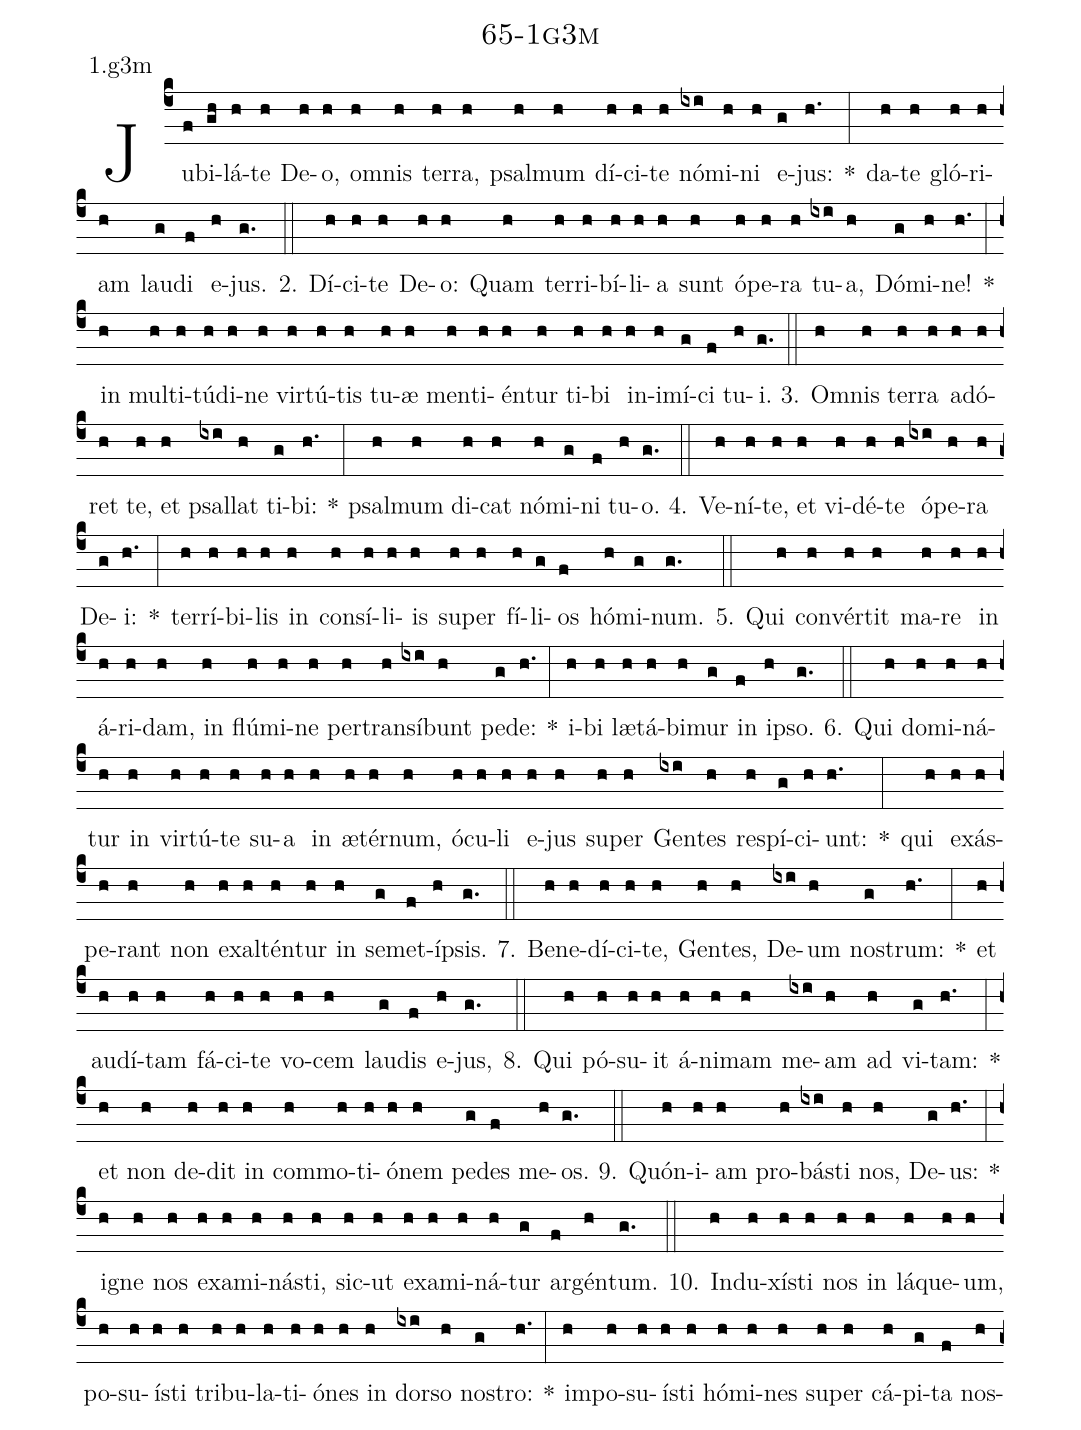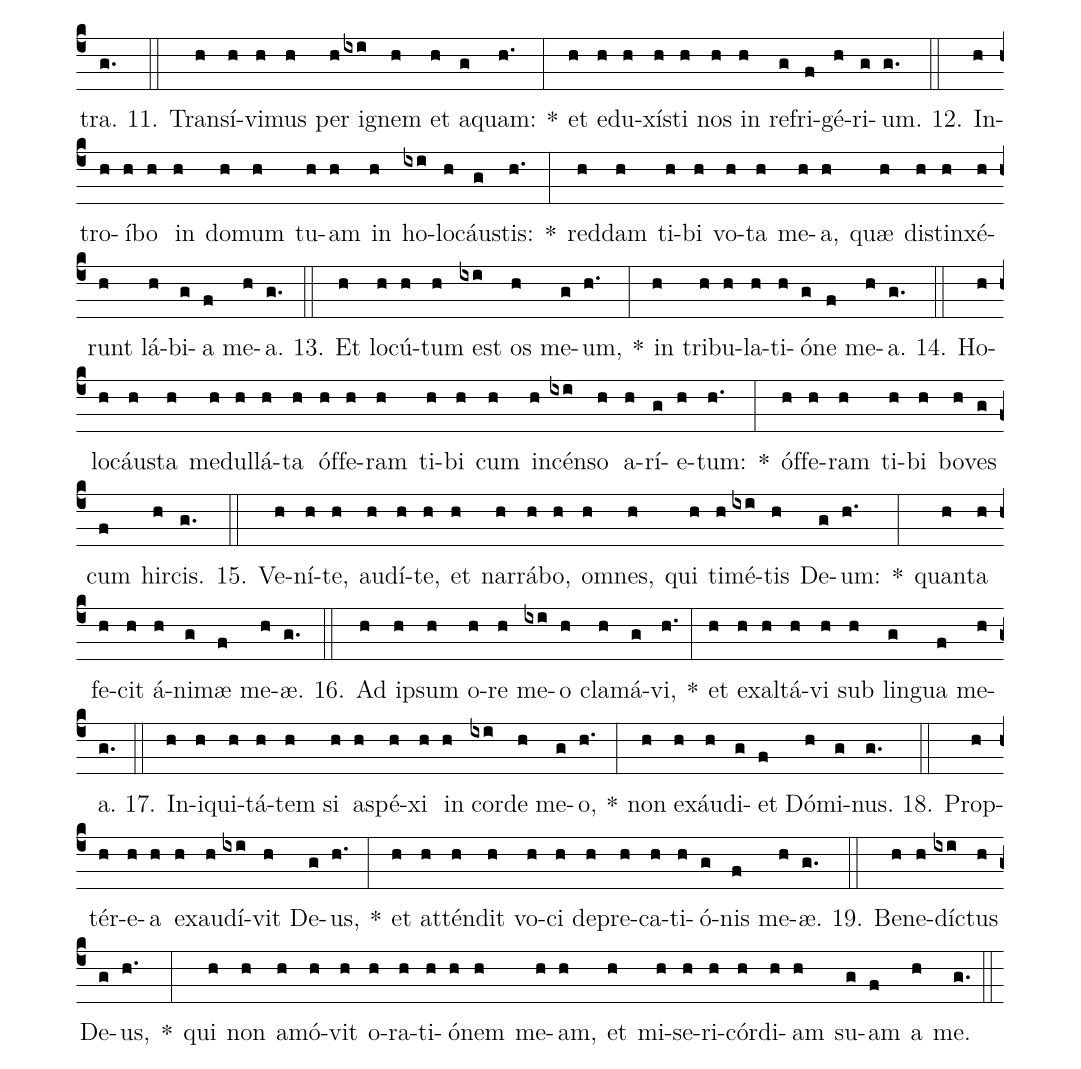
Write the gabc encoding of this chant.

name: 65-1g3m;
annotation: 1.g3m;
%%
(c4)Ju(f)bi(gh)lá(h)te(h) De(h)o,(h) om(h)nis(h) ter(h)ra,(h) psal(h)mum(h) dí(h)ci(h)te(h) nó(ixi)mi(h)ni(h) e(g)jus:(h.) *(:) da(h)te(h) gló(h)ri(h)am(h) lau(g)di(f) e(h)jus.(g.) (::)
2. Dí(h)ci(h)te(h) De(h)o:(h) Quam(h) ter(h)ri(h)bí(h)li(h)a(h) sunt(h) ó(h)pe(h)ra(h) tu(ixi)a,(h) Dó(g)mi(h)ne!(h.) *(:) in(h) mul(h)ti(h)tú(h)di(h)ne(h) vir(h)tú(h)tis(h) tu(h)æ(h) men(h)ti(h)én(h)tur(h) ti(h)bi(h) in(h)i(h)mí(g)ci(f) tu(h)i.(g.) (::)
3. Om(h)nis(h) ter(h)ra(h) ad(h)ó(h)ret(h) te,(h) et(h) psal(ixi)lat(h) ti(g)bi:(h.) *(:) psal(h)mum(h) di(h)cat(h) nó(h)mi(g)ni(f) tu(h)o.(g.) (::)
4. Ve(h)ní(h)te,(h) et(h) vi(h)dé(h)te(h) ó(ixi)pe(h)ra(h) De(g)i:(h.) *(:) ter(h)rí(h)bi(h)lis(h) in(h) con(h)sí(h)li(h)is(h) su(h)per(h) fí(h)li(g)os(f) hó(h)mi(g)num.(g.) (::)
5. Qui(h) con(h)vér(h)tit(h) ma(h)re(h) in(h) á(h)ri(h)dam,(h) in(h) flú(h)mi(h)ne(h) per(h)trans(h)í(ixi)bunt(h) pe(g)de:(h.) *(:) i(h)bi(h) læ(h)tá(h)bi(h)mur(g) in(f) ip(h)so.(g.) (::)
6. Qui(h) do(h)mi(h)ná(h)tur(h) in(h) vir(h)tú(h)te(h) su(h)a(h) in(h) æ(h)tér(h)num,(h) ó(h)cu(h)li(h) e(h)jus(h) su(h)per(h) Gen(ixi)tes(h) re(h)spí(g)ci(h)unt:(h.) *(:) qui(h) ex(h)ás(h)pe(h)rant(h) non(h) ex(h)al(h)tén(h)tur(h) in(h) se(g)met(f)íp(h)sis.(g.) (::)
7. Be(h)ne(h)dí(h)ci(h)te,(h) Gen(h)tes,(h) De(ixi)um(h) nos(g)trum:(h.) *(:) et(h) au(h)dí(h)tam(h) fá(h)ci(h)te(h) vo(h)cem(h) lau(g)dis(f) e(h)jus,(g.) (::)
8. Qui(h) pó(h)su(h)it(h) á(h)ni(h)mam(h) me(ixi)am(h) ad(h) vi(g)tam:(h.) *(:) et(h) non(h) de(h)dit(h) in(h) com(h)mo(h)ti(h)ó(h)nem(h) pe(g)des(f) me(h)os.(g.) (::)
9. Quón(h)i(h)am(h) pro(h)bás(ixi)ti(h) nos,(h) De(g)us:(h.) *(:) i(h)gne(h) nos(h) ex(h)a(h)mi(h)nás(h)ti,(h) sic(h)ut(h) ex(h)a(h)mi(h)ná(h)tur(g) ar(f)gén(h)tum.(g.) (::)
10. In(h)du(h)xís(h)ti(h) nos(h) in(h) lá(h)que(h)um,(h) po(h)su(h)ís(h)ti(h) tri(h)bu(h)la(h)ti(h)ó(h)nes(h) in(h) dor(ixi)so(h) nos(g)tro:(h.) *(:) im(h)po(h)su(h)ís(h)ti(h) hó(h)mi(h)nes(h) su(h)per(h) cá(h)pi(g)ta(f) nos(h)tra.(g.) (::)
11. Trans(h)í(h)vi(h)mus(h) per(h) i(ixi)gnem(h) et(h) a(g)quam:(h.) *(:) et(h) e(h)du(h)xís(h)ti(h) nos(h) in(h) re(g)fri(f)gé(h)ri(g)um.(g.) (::)
12. In(h)tro(h)í(h)bo(h) in(h) do(h)mum(h) tu(h)am(h) in(h) ho(ixi)lo(h)cáus(g)tis:(h.) *(:) red(h)dam(h) ti(h)bi(h) vo(h)ta(h) me(h)a,(h) quæ(h) di(h)stin(h)xé(h)runt(h) lá(h)bi(g)a(f) me(h)a.(g.) (::)
13. Et(h) lo(h)cú(h)tum(h) est(ixi) os(h) me(g)um,(h.) *(:) in(h) tri(h)bu(h)la(h)ti(h)ó(g)ne(f) me(h)a.(g.) (::)
14. Ho(h)lo(h)cáus(h)ta(h) me(h)dul(h)lá(h)ta(h) óf(h)fe(h)ram(h) ti(h)bi(h) cum(h) in(h)cén(ixi)so(h) a(h)rí(g)e(h)tum:(h.) *(:) óf(h)fe(h)ram(h) ti(h)bi(h) bo(h)ves(g) cum(f) hir(h)cis.(g.) (::)
15. Ve(h)ní(h)te,(h) au(h)dí(h)te,(h) et(h) nar(h)rá(h)bo,(h) om(h)nes,(h) qui(h) ti(h)mé(ixi)tis(h) De(g)um:(h.) *(:) quan(h)ta(h) fe(h)cit(h) á(h)ni(g)mæ(f) me(h)æ.(g.) (::)
16. Ad(h) ip(h)sum(h) o(h)re(h) me(ixi)o(h) cla(h)má(g)vi,(h.) *(:) et(h) ex(h)al(h)tá(h)vi(h) sub(h) lin(g)gua(f) me(h)a.(g.) (::)
17. In(h)i(h)qui(h)tá(h)tem(h) si(h) a(h)spé(h)xi(h) in(h) cor(ixi)de(h) me(g)o,(h.) *(:) non(h) ex(h)áu(h)di(g)et(f) Dó(h)mi(g)nus.(g.) (::)
18. Prop(h)tér(h)e(h)a(h) ex(h)au(h)dí(ixi)vit(h) De(g)us,(h.) *(:) et(h) at(h)tén(h)dit(h) vo(h)ci(h) de(h)pre(h)ca(h)ti(h)ó(g)nis(f) me(h)æ.(g.) (::)
19. Be(h)ne(h)díc(ixi)tus(h) De(g)us,(h.) *(:) qui(h) non(h) a(h)mó(h)vit(h) o(h)ra(h)ti(h)ó(h)nem(h) me(h)am,(h) et(h) mi(h)se(h)ri(h)cór(h)di(h)am(h) su(g)am(f) a(h) me.(g.) (::)
